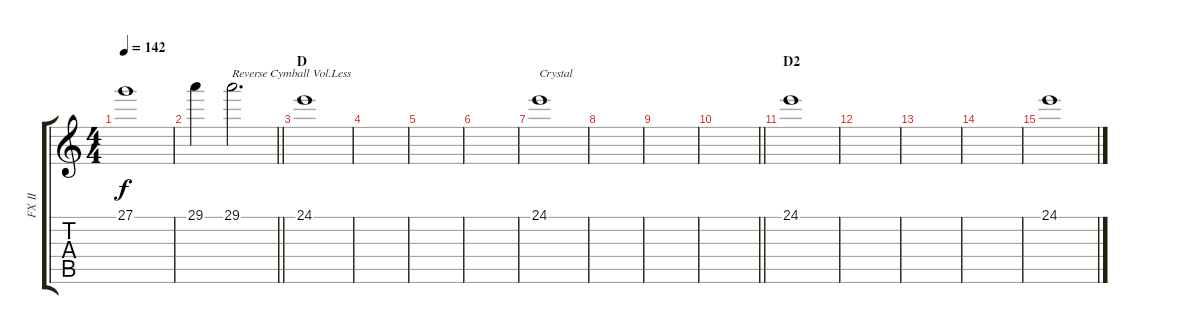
\track ("FX II" "FX II") {instrument reversecymbal}
\staff {score tabs}
\tuning (E4 B3 G3 D3 A2 E2) {hide}
\ts (4 4)
\tempo 142
\clef g2
\ks c
27.1.1{dy f} |
\barLineRight lightlight
29.1.4 29.1.2{d txt "Reverse Cymball Vol.Less" instrument reversecymbal} |
\section ("" "D")
24.1.1{volume 8 instrument fx3crystal} |
|
|
|
24.1.1{txt "Crystal"} |
|
|
\barLineRight lightlight
|
\section ("" "D2")
24.1.1 |
|
|
|
24.1.1
